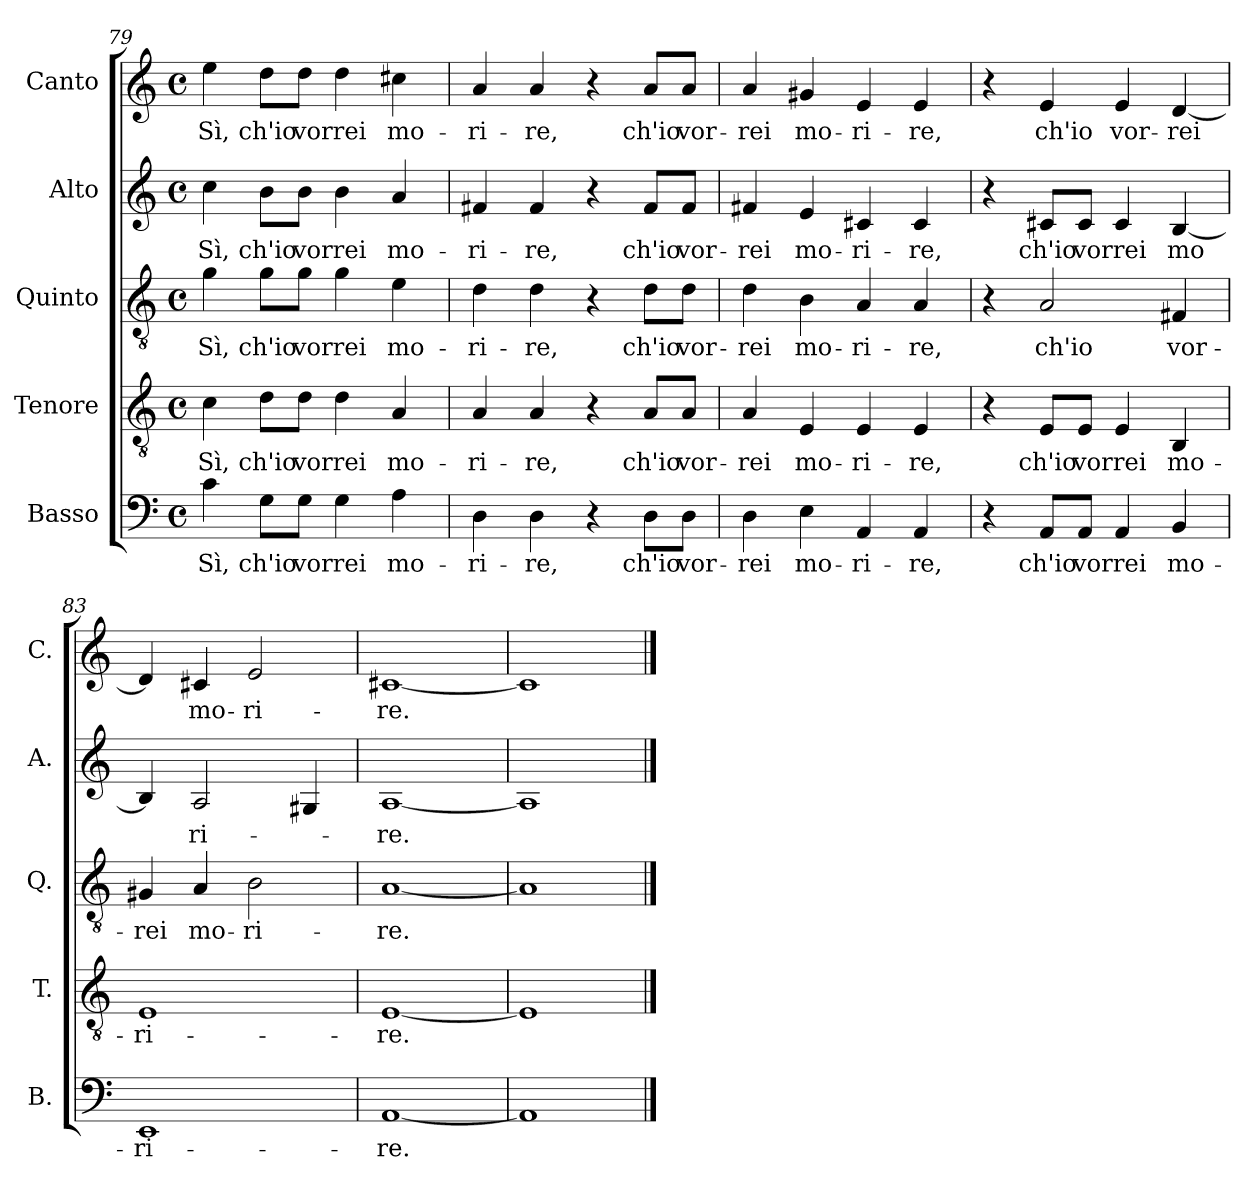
**kern	**text	**kern	**text	**kern	**text	**kern	**text	**kern	**text
*part5	*part5	*part4	*part4	*part3	*part3	*part2	*part2	*part1	*part1
*staff5	*staff5	*staff4	*staff4	*staff3	*staff3	*staff2	*staff2	*staff1	*staff1
*I"Basso	*	*I"Tenore	*	*I"Quinto	*	*I"Alto	*	*I"Canto	*
*I'B.	*	*I'T.	*	*I'Q.	*	*I'A.	*	*I'C.	*
!!LO:LB:g=z
*clefF4	*	*clefGv2	*	*clefGv2	*	*clefG2	*	*clefG2	*
*k[]	*	*k[]	*	*k[]	*	*k[]	*	*k[]	*
*M4/4	*	*M4/4	*	*M4/4	*	*M4/4	*	*M4/4	*
*met(c)	*	*met(c)	*	*met(c)	*	*met(c)	*	*met(c)	*
=79	=79	=79	=79	=79	=79	=79	=79	=79	=79
4c\	Sì,	4c\	Sì,	4g\	Sì,	4cc\	Sì,	4ee\	Sì,
8G\L	ch'io	8d\L	ch'io	8g\L	ch'io	8b\L	ch'io	8dd\L	ch'io
8G\J	vorrei	8d\J	vorrei	8g\J	vorrei	8b\J	vorrei	8dd\J	vorrei
4G\	.	4d\	.	4g\	.	4b\	.	4dd\	.
4A\	mo-	4A/	mo-	4e\	mo-	4a/	mo-	4cc#X\	mo-
=80	=80	=80	=80	=80	=80	=80	=80	=80	=80
4D\	-ri-	4A/	-ri-	4d\	-ri-	4f#X/	-ri-	4a/	-ri-
4D\	-re,	4A/	-re,	4d\	-re,	4f#/	-re,	4a/	-re,
4r	.	4r	.	4r	.	4r	.	4r	.
8D\L	ch'io	8A/L	ch'io	8d\L	ch'io	8f#/L	ch'io	8a/L	ch'io
8D\J	vor-	8A/J	vor-	8d\J	vor-	8f#/J	vor-	8a/J	vor-
=81	=81	=81	=81	=81	=81	=81	=81	=81	=81
4D\	-rei	4A/	-rei	4d\	-rei	4f#X/	-rei	4a/	-rei
4E\	mo-	4E/	mo-	4B\	mo-	4e/	mo-	4g#X/	mo-
4AA/	-ri-	4E/	-ri-	4A/	-ri-	4c#X/	-ri-	4e/	-ri-
4AA/	-re,	4E/	-re,	4A/	-re,	4c#/	-re,	4e/	-re,
=82	=82	=82	=82	=82	=82	=82	=82	=82	=82
4r	.	4r	.	4r	.	4r	.	4r	.
8AA/L	ch'io	8E/L	ch'io	2A/	ch'io	8c#X/L	ch'io	4e/	ch'io
8AA/J	vorrei	8E/J	vorrei	.	.	8c#/J	vorrei	.	.
4AA/	.	4E/	.	.	.	4c#/	.	4e/	vor-
4BB/	mo-	4BB/	mo-	4F#X/	vor-	[4B/	mo	[4d/	-rei
!!LO:PB:g=z
=83	=83	=83	=83	=83	=83	=83	=83	=83	=83
1EE	-ri-	1E	-ri-	4G#X/	-rei	4B/]	.	4d/]	.
.	.	.	.	4A/	mo-	2A/	ri-	4c#X/	mo-
.	.	.	.	2B\	-ri-	.	.	2e/	-ri-
.	.	.	.	.	.	4G#X/	.	.	.
=84	=84	=84	=84	=84	=84	=84	=84	=84	=84
[1AA	-re.	[1E	-re.	[1A	-re.	[1A	-re.	[1c#X	-re.
=85	=85	=85	=85	=85	=85	=85	=85	=85	=85
1AA]	.	1E]	.	1A]	.	1A]	.	1c#]	.
==	==	==	==	==	==	==	==	==	==
*-	*-	*-	*-	*-	*-	*-	*-	*-	*-
